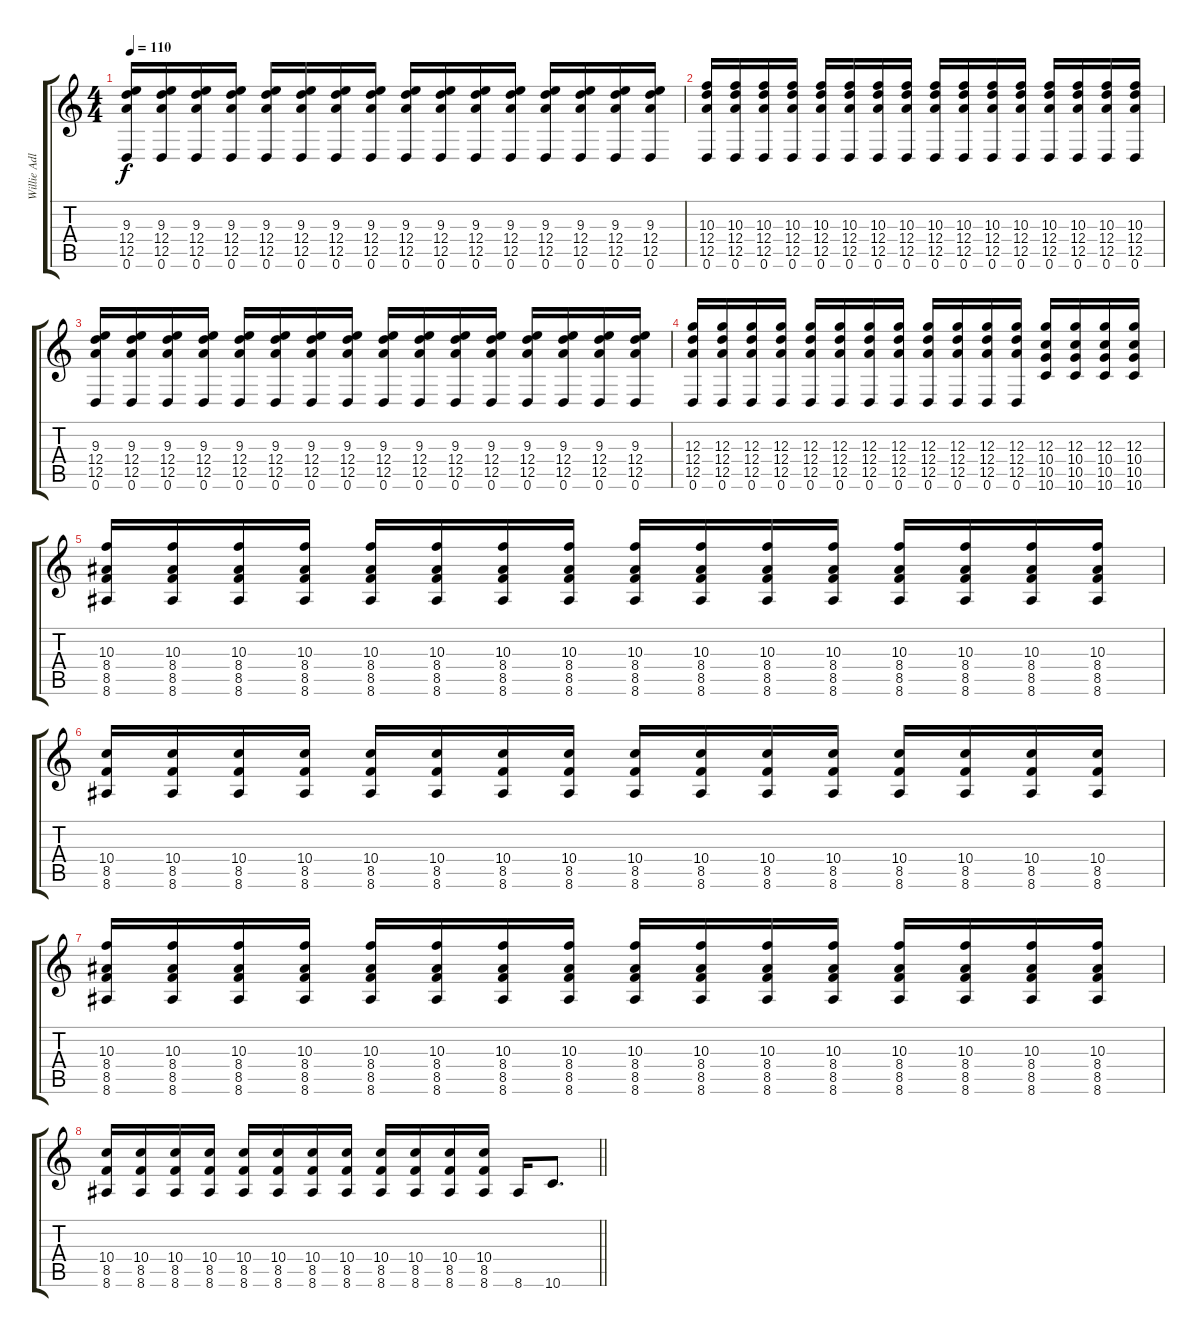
\track ("Willie Adler" "Willie Adl") {instrument distortionguitar}
\staff {score tabs}
\tuning (E4 B3 G3 D3 A2 D2) {hide}
\ts (4 4)
\tempo 110
\clef g2
\ks c
(9.3 12.4 12.5 0.6).16{dy f} (9.3 12.4 12.5 0.6).16 (9.3 12.4 12.5 0.6).16 (9.3 12.4 12.5 0.6).16 (9.3 12.4 12.5 0.6).16 (9.3 12.4 12.5 0.6).16 (9.3 12.4 12.5 0.6).16 (9.3 12.4 12.5 0.6).16 (9.3 12.4 12.5 0.6).16 (9.3 12.4 12.5 0.6).16 (9.3 12.4 12.5 0.6).16 (9.3 12.4 12.5 0.6).16 (9.3 12.4 12.5 0.6).16 (9.3 12.4 12.5 0.6).16 (9.3 12.4 12.5 0.6).16 (9.3 12.4 12.5 0.6).16 |
(10.3 12.4 12.5 0.6).16 (10.3 12.4 12.5 0.6).16 (10.3 12.4 12.5 0.6).16 (10.3 12.4 12.5 0.6).16 (10.3 12.4 12.5 0.6).16 (10.3 12.4 12.5 0.6).16 (10.3 12.4 12.5 0.6).16 (10.3 12.4 12.5 0.6).16 (10.3 12.4 12.5 0.6).16 (10.3 12.4 12.5 0.6).16 (10.3 12.4 12.5 0.6).16 (10.3 12.4 12.5 0.6).16 (10.3 12.4 12.5 0.6).16 (10.3 12.4 12.5 0.6).16 (10.3 12.4 12.5 0.6).16 (10.3 12.4 12.5 0.6).16 |
(9.3 12.4 12.5 0.6).16 (9.3 12.4 12.5 0.6).16 (9.3 12.4 12.5 0.6).16 (9.3 12.4 12.5 0.6).16 (9.3 12.4 12.5 0.6).16 (9.3 12.4 12.5 0.6).16 (9.3 12.4 12.5 0.6).16 (9.3 12.4 12.5 0.6).16 (9.3 12.4 12.5 0.6).16 (9.3 12.4 12.5 0.6).16 (9.3 12.4 12.5 0.6).16 (9.3 12.4 12.5 0.6).16 (9.3 12.4 12.5 0.6).16 (9.3 12.4 12.5 0.6).16 (9.3 12.4 12.5 0.6).16 (9.3 12.4 12.5 0.6).16 |
(12.3 12.4 12.5 0.6).16 (12.3 12.4 12.5 0.6).16 (12.3 12.4 12.5 0.6).16 (12.3 12.4 12.5 0.6).16 (12.3 12.4 12.5 0.6).16 (12.3 12.4 12.5 0.6).16 (12.3 12.4 12.5 0.6).16 (12.3 12.4 12.5 0.6).16 (12.3 12.4 12.5 0.6).16 (12.3 12.4 12.5 0.6).16 (12.3 12.4 12.5 0.6).16 (12.3 12.4 12.5 0.6).16 (12.3 10.4 10.5 10.6).16 (12.3 10.4 10.5 10.6).16 (12.3 10.4 10.5 10.6).16 (12.3 10.4 10.5 10.6).16 |
(10.3 8.4 8.5 8.6).16 (10.3 8.4 8.5 8.6).16 (10.3 8.4 8.5 8.6).16 (10.3 8.4 8.5 8.6).16 (10.3 8.4 8.5 8.6).16 (10.3 8.4 8.5 8.6).16 (10.3 8.4 8.5 8.6).16 (10.3 8.4 8.5 8.6).16 (10.3 8.4 8.5 8.6).16 (10.3 8.4 8.5 8.6).16 (10.3 8.4 8.5 8.6).16 (10.3 8.4 8.5 8.6).16 (10.3 8.4 8.5 8.6).16 (10.3 8.4 8.5 8.6).16 (10.3 8.4 8.5 8.6).16 (10.3 8.4 8.5 8.6).16 |
(10.4 8.5 8.6).16 (10.4 8.5 8.6).16 (10.4 8.5 8.6).16 (10.4 8.5 8.6).16 (10.4 8.5 8.6).16 (10.4 8.5 8.6).16 (10.4 8.5 8.6).16 (10.4 8.5 8.6).16 (10.4 8.5 8.6).16 (10.4 8.5 8.6).16 (10.4 8.5 8.6).16 (10.4 8.5 8.6).16 (10.4 8.5 8.6).16 (10.4 8.5 8.6).16 (10.4 8.5 8.6).16 (10.4 8.5 8.6).16 |
(10.3 8.4 8.5 8.6).16 (10.3 8.4 8.5 8.6).16 (10.3 8.4 8.5 8.6).16 (10.3 8.4 8.5 8.6).16 (10.3 8.4 8.5 8.6).16 (10.3 8.4 8.5 8.6).16 (10.3 8.4 8.5 8.6).16 (10.3 8.4 8.5 8.6).16 (10.3 8.4 8.5 8.6).16 (10.3 8.4 8.5 8.6).16 (10.3 8.4 8.5 8.6).16 (10.3 8.4 8.5 8.6).16 (10.3 8.4 8.5 8.6).16 (10.3 8.4 8.5 8.6).16 (10.3 8.4 8.5 8.6).16 (10.3 8.4 8.5 8.6).16 |
\barLineRight lightlight
(10.4 8.5 8.6).16 (10.4 8.5 8.6).16 (10.4 8.5 8.6).16 (10.4 8.5 8.6).16 (10.4 8.5 8.6).16 (10.4 8.5 8.6).16 (10.4 8.5 8.6).16 (10.4 8.5 8.6).16 (10.4 8.5 8.6).16 (10.4 8.5 8.6).16 (10.4 8.5 8.6).16 (10.4 8.5 8.6).16 8.6.16 10.6.8{d}
